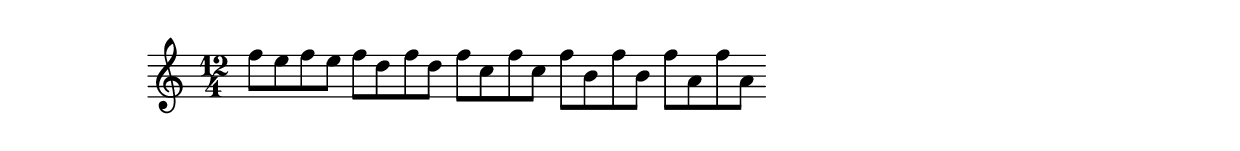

\version "1.9.8"
\header {
	texidoc = "For juxtaposed chords with the same direction, a
slight optical correction is used. It is constant, and only works if
two chords have no common head-positions range."
}

\score { \notes \relative c'' {
\stemDown
\time 12/4
  f8[
      e f e]  f[ d f d]  f[ c f c]  f[ b, f' b,]  f'[ a, f' a,]
}
\paper { raggedright = ##t}
}

